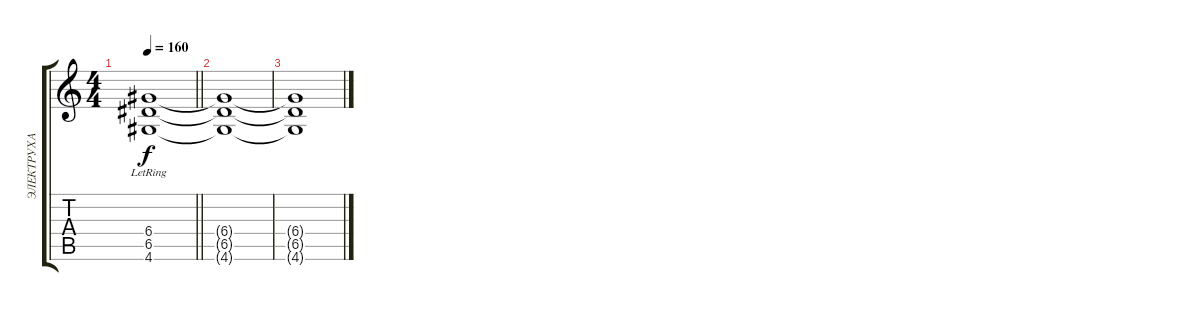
\track ("ЭЛЕКТРУХА" "ЭЛЕКТРУХА") {instrument distortionguitar}
\staff {score tabs}
\tuning (E4 B3 G3 D3 A2 E2) {hide}
\ts (4 4)
\tempo 160
\clef g2
\barLineRight lightlight
\ks c
(6.4 6.5 4.6{lr}).1{dy f} |
(6.4{t} 6.5{t} 4.6{t}).1 |
(6.4{t} 6.5{t} 4.6{t}).1
